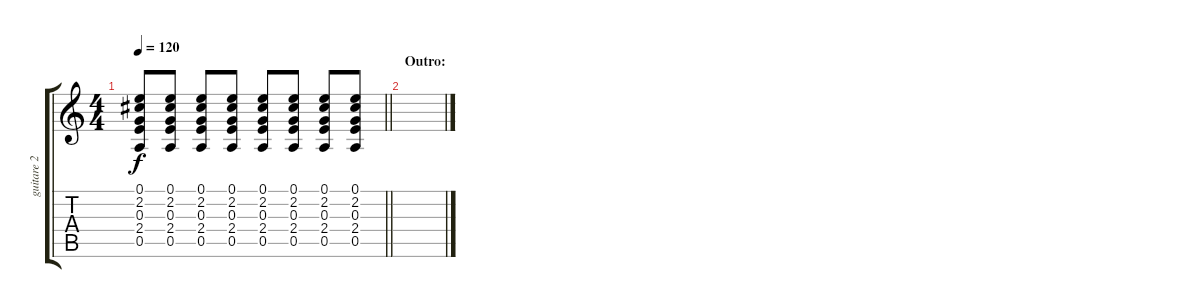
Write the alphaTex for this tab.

\track ("guitare 2" "guitare 2") {instrument overdrivenguitar}
\staff {score tabs}
\tuning (E4 B3 G3 D3 A2 E2) {hide}
\ts (4 4)
\tempo 120
\clef g2
\barLineRight lightlight
\ks c
(0.1 2.2 0.3 2.4 0.5).8{dy f} (0.1 2.2 0.3 2.4 0.5).8 (0.1 2.2 0.3 2.4 0.5).8 (0.1 2.2 0.3 2.4 0.5).8 (0.1 2.2 0.3 2.4 0.5).8 (0.1 2.2 0.3 2.4 0.5).8 (0.1 2.2 0.3 2.4 0.5).8 (0.1 2.2 0.3 2.4 0.5).8 |
\section ("" "Outro: ")
